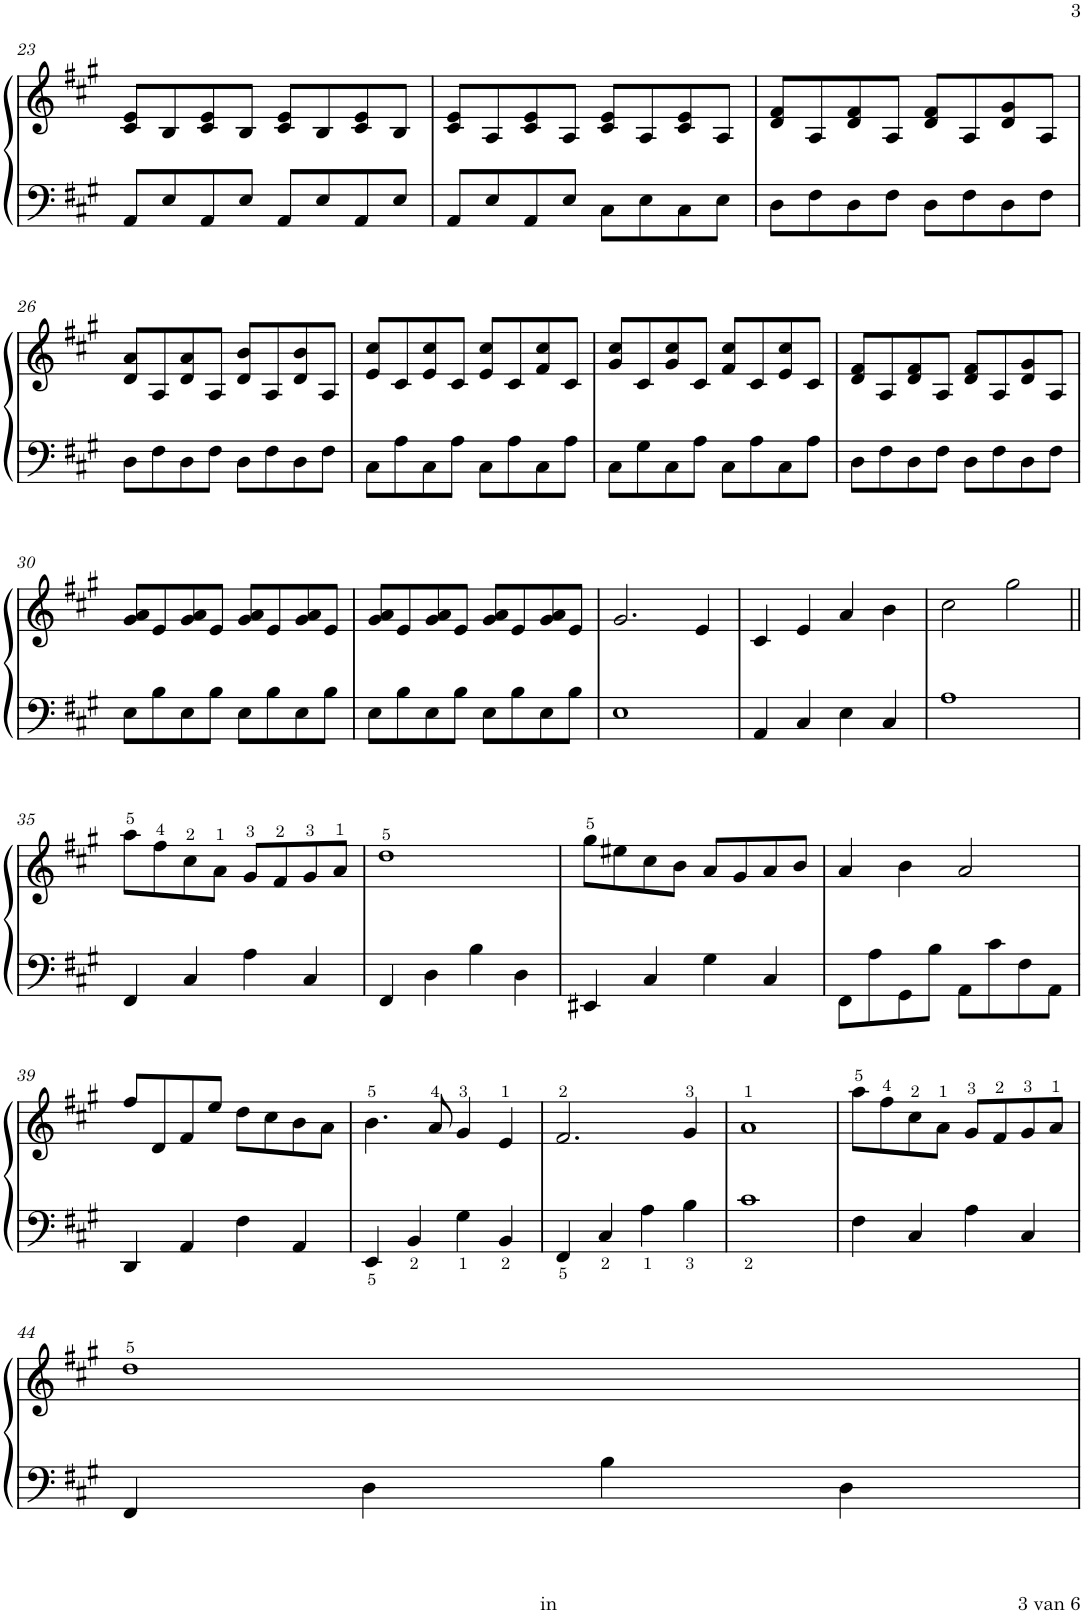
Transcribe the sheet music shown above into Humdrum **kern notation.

**kern	**kern
*part1	*part1
*staff2	*staff1
*I"Piano	*
*I'Pno.	*
!!LO:PB:g=z
*clefF4	*clefG2
*k[f#c#g#]	*k[f#c#g#]
*M4/4	*M4/4
=23	=23
8AA/L	8c#/ 8e/L
8E/	8B/
8AA/	8c#/ 8e/
8E/J	8B/J
8AA/L	8c#/ 8e/L
8E/	8B/
8AA/	8c#/ 8e/
8E/J	8B/J
=24	=24
8AA/L	8c#/ 8e/L
8E/	8A/
8AA/	8c#/ 8e/
8E/J	8A/J
8C#\L	8c#/ 8e/L
8E\	8A/
8C#\	8c#/ 8e/
8E\J	8A/J
=25	=25
8D\L	8d/ 8f#/L
8F#\	8A/
8D\	8d/ 8f#/
8F#\J	8A/J
8D\L	8d/ 8f#/L
8F#\	8A/
8D\	8d/ 8g#/
8F#\J	8A/J
!!LO:LB:g=z
=26	=26
8D\L	8d/ 8a/L
8F#\	8A/
8D\	8d/ 8a/
8F#\J	8A/J
8D\L	8d/ 8b/L
8F#\	8A/
8D\	8d/ 8b/
8F#\J	8A/J
=27	=27
8C#\L	8e/ 8cc#/L
8A\	8c#/
8C#\	8e/ 8cc#/
8A\J	8c#/J
8C#\L	8e/ 8cc#/L
8A\	8c#/
8C#\	8f#/ 8cc#/
8A\J	8c#/J
=28	=28
8C#\L	8g#/ 8cc#/L
8G#\	8c#/
8C#\	8g#/ 8cc#/
8A\J	8c#/J
8C#\L	8f#/ 8cc#/L
8A\	8c#/
8C#\	8e/ 8cc#/
8A\J	8c#/J
=29	=29
8D\L	8d/ 8f#/L
8F#\	8A/
8D\	8d/ 8f#/
8F#\J	8A/J
8D\L	8d/ 8f#/L
8F#\	8A/
8D\	8d/ 8g#/
8F#\J	8A/J
!!LO:LB:g=z
=30	=30
8E\L	8g#/ 8a/L
8B\	8e/
8E\	8g#/ 8a/
8B\J	8e/J
8E\L	8g#/ 8a/L
8B\	8e/
8E\	8g#/ 8a/
8B\J	8e/J
=31	=31
8E\L	8g#/ 8a/L
8B\	8e/
8E\	8g#/ 8a/
8B\J	8e/J
8E\L	8g#/ 8a/L
8B\	8e/
8E\	8g#/ 8a/
8B\J	8e/J
=32	=32
1E	2.g#/
.	4e/
=33	=33
4AA/	4c#/
4C#/	4e/
4E\	4a/
4C#/	4b\
=34	=34
1A	2cc#\
.	2gg#\
!!LO:LB:g=z
=35||	=35||
4FF#/	8aa\L
.	8ff#\
4C#/	8cc#\
.	8a\J
4A\	8g#/L
.	8f#/
4C#/	8g#/
.	8a/J
=36	=36
4FF#/	1dd
4D\	.
4B\	.
4D\	.
=37	=37
4EE#X/	8gg#\L
.	8ee#X\
4C#/	8cc#\
.	8b\J
4G#\	8a/L
.	8g#/
4C#/	8a/
.	8b/J
=38	=38
8FF#\L	4a/
8A\	.
8GG#\	4b\
8B\J	.
8AA\L	2a/
8c#\	.
8F#\	.
8AA\J	.
!!LO:LB:g=z
=39	=39
4DD/	8ff#/L
.	8d/
4AA/	8f#/
.	8ee/J
4F#\	8dd\L
.	8cc#\
4AA/	8b\
.	8a\J
=40	=40
4EE/	4.b\
4BB/	.
.	8a/
4G#\	4g#/
4BB/	4e/
=41	=41
4FF#/	2.f#/
4C#/	.
4A\	.
4B\	4g#/
=42	=42
1c#	1a
=43	=43
4F#\	8aa\L
.	8ff#\
4C#/	8cc#\
.	8a\J
4A\	8g#/L
.	8f#/
4C#/	8g#/
.	8a/J
!!LO:LB:g=z
=44	=44
4FF#/	1dd
4D\	.
4B\	.
4D\	.
=	=
*-	*-
